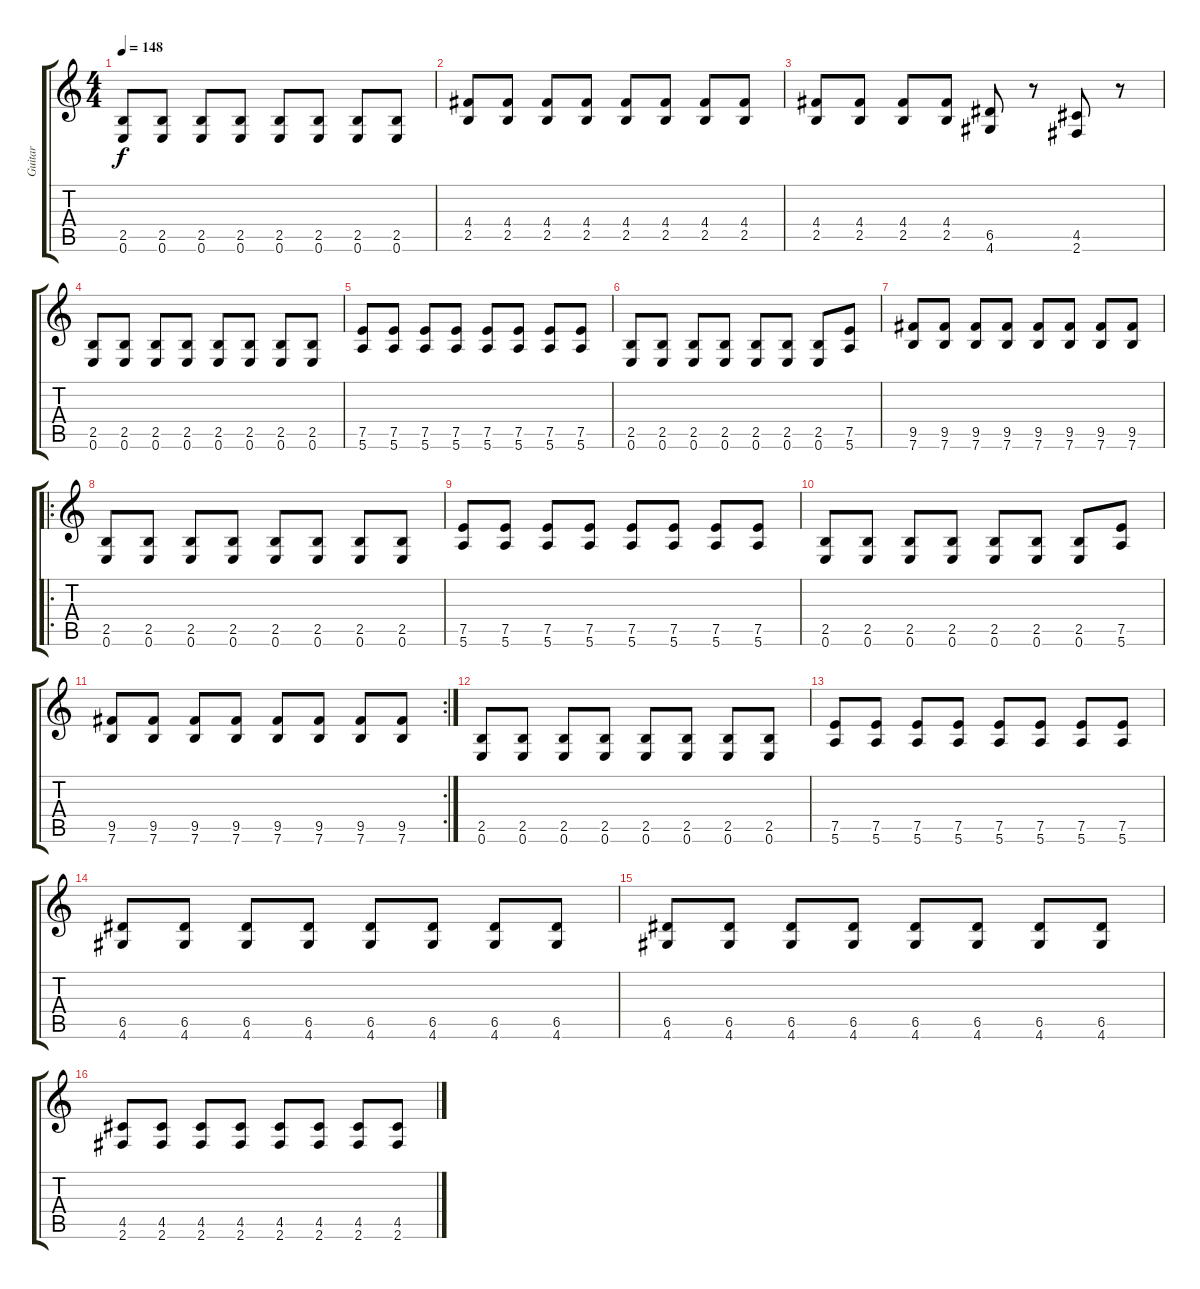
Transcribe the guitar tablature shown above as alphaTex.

\track ("Guitar" "Guitar") {instrument distortionguitar}
\staff {score tabs}
\tuning (E4 B3 G3 D3 A2 E2) {hide}
\ts (4 4)
\tempo 148
\clef g2
\ks c
(2.5 0.6).8{dy f} (2.5 0.6).8 (2.5 0.6).8 (2.5 0.6).8 (2.5 0.6).8 (2.5 0.6).8 (2.5 0.6).8 (2.5 0.6).8 |
(4.4 2.5).8 (4.4 2.5).8 (4.4 2.5).8 (4.4 2.5).8 (4.4 2.5).8 (4.4 2.5).8 (4.4 2.5).8 (4.4 2.5).8 |
(4.4 2.5).8 (4.4 2.5).8 (4.4 2.5).8 (4.4 2.5).8 (6.5 4.6).8 r.8 (4.5 2.6).8 r.8 |
(2.5 0.6).8 (2.5 0.6).8 (2.5 0.6).8 (2.5 0.6).8 (2.5 0.6).8 (2.5 0.6).8 (2.5 0.6).8 (2.5 0.6).8 |
(7.5 5.6).8 (7.5 5.6).8 (7.5 5.6).8 (7.5 5.6).8 (7.5 5.6).8 (7.5 5.6).8 (7.5 5.6).8 (7.5 5.6).8 |
(2.5 0.6).8 (2.5 0.6).8 (2.5 0.6).8 (2.5 0.6).8 (2.5 0.6).8 (2.5 0.6).8 (2.5 0.6).8 (7.5 5.6).8 |
(9.5 7.6).8 (9.5 7.6).8 (9.5 7.6).8 (9.5 7.6).8 (9.5 7.6).8 (9.5 7.6).8 (9.5 7.6).8 (9.5 7.6).8 |
\ro
(2.5 0.6).8 (2.5 0.6).8 (2.5 0.6).8 (2.5 0.6).8 (2.5 0.6).8 (2.5 0.6).8 (2.5 0.6).8 (2.5 0.6).8 |
(7.5 5.6).8 (7.5 5.6).8 (7.5 5.6).8 (7.5 5.6).8 (7.5 5.6).8 (7.5 5.6).8 (7.5 5.6).8 (7.5 5.6).8 |
(2.5 0.6).8 (2.5 0.6).8 (2.5 0.6).8 (2.5 0.6).8 (2.5 0.6).8 (2.5 0.6).8 (2.5 0.6).8 (7.5 5.6).8 |
\rc 2
(9.5 7.6).8 (9.5 7.6).8 (9.5 7.6).8 (9.5 7.6).8 (9.5 7.6).8 (9.5 7.6).8 (9.5 7.6).8 (9.5 7.6).8 |
(2.5 0.6).8 (2.5 0.6).8 (2.5 0.6).8 (2.5 0.6).8 (2.5 0.6).8 (2.5 0.6).8 (2.5 0.6).8 (2.5 0.6).8 |
(7.5 5.6).8 (7.5 5.6).8 (7.5 5.6).8 (7.5 5.6).8 (7.5 5.6).8 (7.5 5.6).8 (7.5 5.6).8 (7.5 5.6).8 |
(6.5 4.6).8 (6.5 4.6).8 (6.5 4.6).8 (6.5 4.6).8 (6.5 4.6).8 (6.5 4.6).8 (6.5 4.6).8 (6.5 4.6).8 |
(6.5 4.6).8 (6.5 4.6).8 (6.5 4.6).8 (6.5 4.6).8 (6.5 4.6).8 (6.5 4.6).8 (6.5 4.6).8 (6.5 4.6).8 |
(4.5 2.6).8 (4.5 2.6).8 (4.5 2.6).8 (4.5 2.6).8 (4.5 2.6).8 (4.5 2.6).8 (4.5 2.6).8 (4.5 2.6).8
